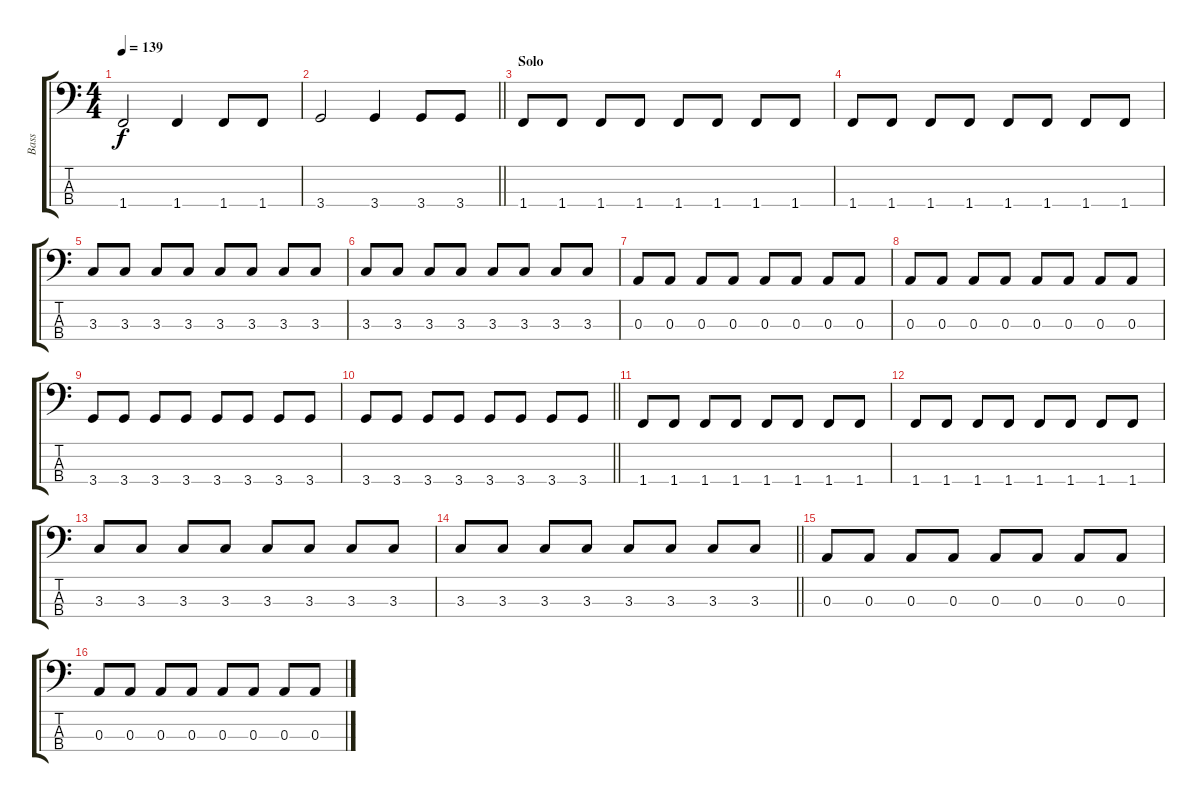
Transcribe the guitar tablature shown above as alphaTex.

\track ("Bass" "Bass") {instrument electricbassfinger}
\staff {score tabs}
\tuning (G2 D2 A1 E1) {hide}
\ts (4 4)
\tempo 139
\clef f4
\ks c
1.4.2{dy f} 1.4.4 1.4.8 1.4.8 |
\barLineRight lightlight
3.4.2 3.4.4 3.4.8 3.4.8 |
\section ("" "Solo")
1.4.8{volume 10} 1.4.8 1.4.8 1.4.8 1.4.8 1.4.8 1.4.8 1.4.8 |
1.4.8 1.4.8 1.4.8 1.4.8 1.4.8 1.4.8 1.4.8 1.4.8 |
3.3.8 3.3.8 3.3.8 3.3.8 3.3.8 3.3.8 3.3.8 3.3.8 |
3.3.8 3.3.8 3.3.8 3.3.8 3.3.8 3.3.8 3.3.8 3.3.8 |
0.3.8 0.3.8 0.3.8 0.3.8 0.3.8 0.3.8 0.3.8 0.3.8 |
0.3.8 0.3.8 0.3.8 0.3.8 0.3.8 0.3.8 0.3.8 0.3.8 |
3.4.8 3.4.8 3.4.8 3.4.8 3.4.8 3.4.8 3.4.8 3.4.8 |
\barLineRight lightlight
3.4.8 3.4.8 3.4.8 3.4.8 3.4.8 3.4.8 3.4.8 3.4.8 |
1.4.8 1.4.8 1.4.8 1.4.8 1.4.8 1.4.8 1.4.8 1.4.8 |
1.4.8 1.4.8 1.4.8 1.4.8 1.4.8 1.4.8 1.4.8 1.4.8 |
3.3.8 3.3.8 3.3.8 3.3.8 3.3.8 3.3.8 3.3.8 3.3.8 |
\barLineRight lightlight
3.3.8 3.3.8 3.3.8 3.3.8 3.3.8 3.3.8 3.3.8 3.3.8 |
0.3.8 0.3.8 0.3.8 0.3.8 0.3.8 0.3.8 0.3.8 0.3.8 |
0.3.8 0.3.8 0.3.8 0.3.8 0.3.8 0.3.8 0.3.8 0.3.8
